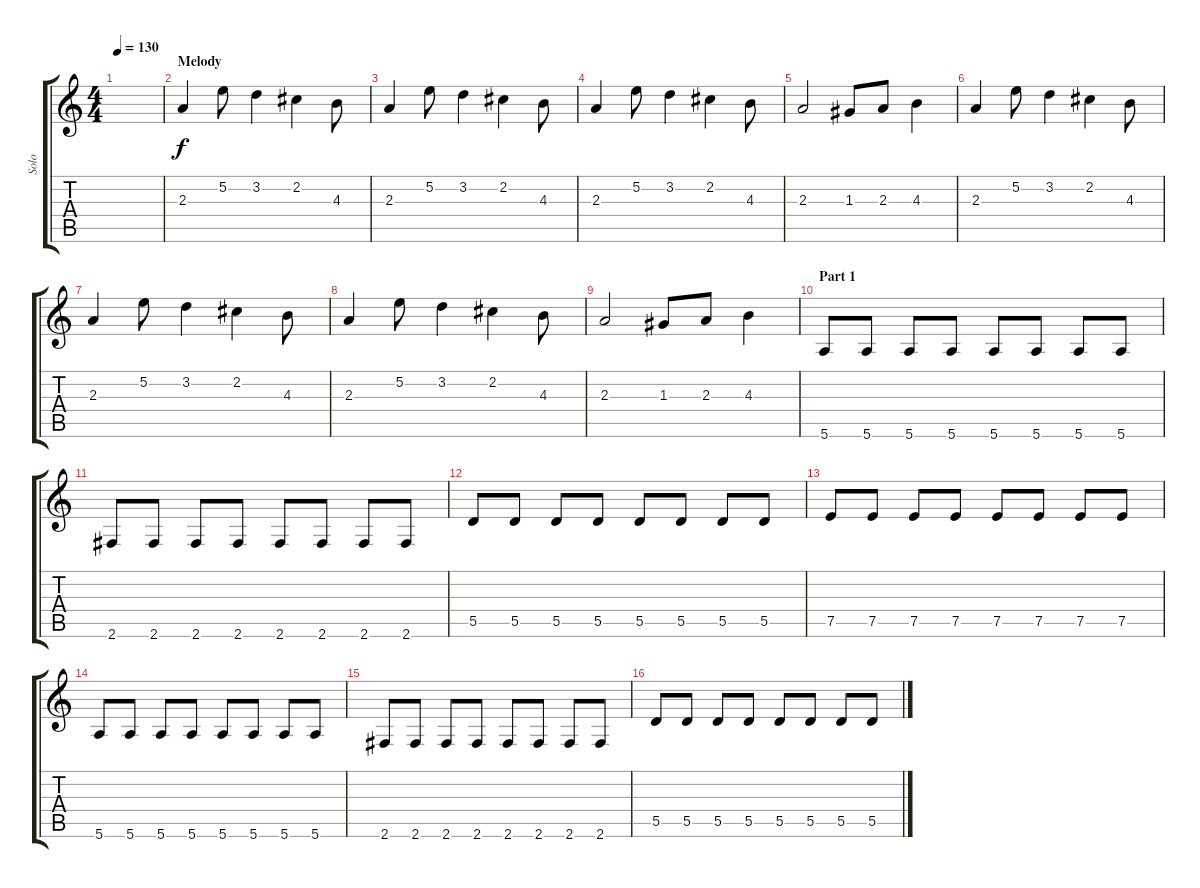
\track ("Solo" "Solo") {instrument overdrivenguitar}
\staff {score tabs}
\tuning (E4 B3 G3 D3 A2 E2) {hide}
\ts (4 4)
\tempo 130
\clef g2
\ks c
|
\section ("" "Melody")
2.3.4 5.2.8 3.2.4 2.2.4 4.3.8 |
2.3.4 5.2.8 3.2.4 2.2.4 4.3.8 |
2.3.4 5.2.8 3.2.4 2.2.4 4.3.8 |
2.3.2 1.3.8 2.3.8 4.3.4 |
2.3.4 5.2.8 3.2.4 2.2.4 4.3.8 |
2.3.4 5.2.8 3.2.4 2.2.4 4.3.8 |
2.3.4 5.2.8 3.2.4 2.2.4 4.3.8 |
2.3.2 1.3.8 2.3.8 4.3.4 |
\section ("" "Part 1")
5.6.8 5.6.8 5.6.8 5.6.8 5.6.8 5.6.8 5.6.8 5.6.8 |
2.6.8 2.6.8 2.6.8 2.6.8 2.6.8 2.6.8 2.6.8 2.6.8 |
5.5.8 5.5.8 5.5.8 5.5.8 5.5.8 5.5.8 5.5.8 5.5.8 |
7.5.8 7.5.8 7.5.8 7.5.8 7.5.8 7.5.8 7.5.8 7.5.8 |
5.6.8 5.6.8 5.6.8 5.6.8 5.6.8 5.6.8 5.6.8 5.6.8 |
2.6.8 2.6.8 2.6.8 2.6.8 2.6.8 2.6.8 2.6.8 2.6.8 |
5.5.8 5.5.8 5.5.8 5.5.8 5.5.8 5.5.8 5.5.8 5.5.8
